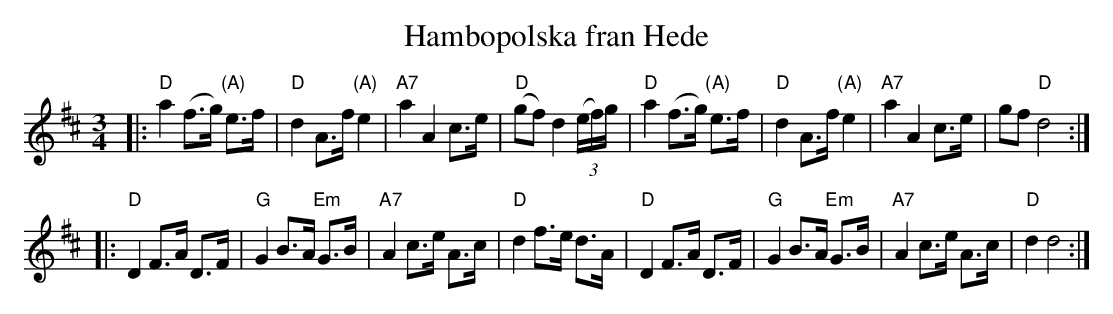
X:1
T: Hambopolska fran Hede
M: 3/4
L: 1/8
K: D
|: "D"a2 (f>g) "(A)"e>f | "D"d2 A>f "(A)"e2 | "A7"a2 A2 c>e | "D"(gf) d2 (3(e/f/)g/ \
|  "D"a2 (f>g) "(A)"e>f | "D"d2 A>f "(A)"e2 | "A7"a2 A2 c>e | gf "D"d4 :|
|: "D"D2 F>A D>F | "G"G2 B>A "Em"G>B | "A7"A2 c>e A>c | "D"d2 f>e d>A \
|  "D"D2 F>A D>F | "G"G2 B>A "Em"G>B | "A7"A2 c>e A>c | "D"d2 d4 :|
